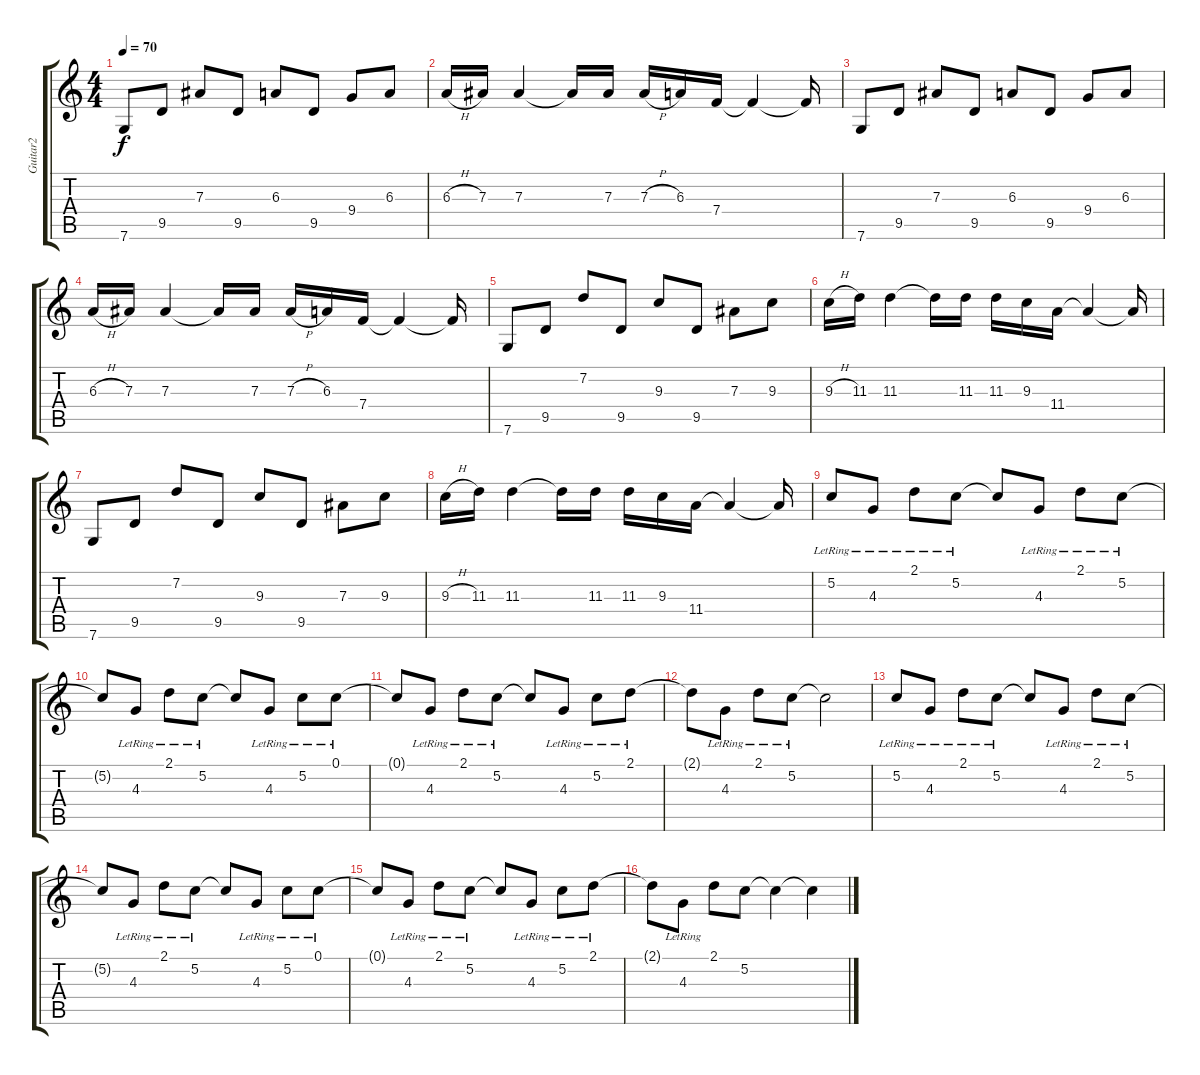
\track ("Guitar2" "Guitar2") {instrument distortionguitar}
\staff {score tabs}
\tuning (C4 G3 Eb3 Bb2 F2 C2) {hide}
\ts (4 4)
\tempo 70
\clef g2
\ks c
7.6.8{dy f instrument distortionguitar} 9.5.8 7.3.8 9.5.8 6.3.8 9.5.8 9.4.8 6.3.8 |
6.3{h}.16 7.3.16 7.3.4 7.3{t}.16 7.3.16 7.3{h}.16 6.3.16 7.4.16 7.4{t}.4 7.4{t}.16 |
7.6.8 9.5.8 7.3.8 9.5.8 6.3.8 9.5.8 9.4.8 6.3.8 |
6.3{h}.16 7.3.16 7.3.4 7.3{t}.16 7.3.16 7.3{h}.16 6.3.16 7.4.16 7.4{t}.4 7.4{t}.16 |
7.6.8 9.5.8 7.2.8 9.5.8 9.3.8 9.5.8 7.3.8 9.3.8 |
9.3{h}.16 11.3.16 11.3.4 11.3{t}.16 11.3.16 11.3.16 9.3.16 11.4.16 11.4{t}.4 11.4{t}.16 |
7.6.8 9.5.8 7.2.8 9.5.8 9.3.8 9.5.8 7.3.8 9.3.8 |
9.3{h}.16 11.3.16 11.3.4 11.3{t}.16 11.3.16 11.3.16 9.3.16 11.4.16 11.4{t}.4 11.4{t}.16 |
5.2{lr}.8 4.3{lr}.8 2.1{lr}.8 5.2{lr}.8 5.2{t}.8 4.3{lr}.8 2.1{lr}.8 5.2{lr}.8 |
5.2{t}.8 4.3{lr}.8 2.1{lr}.8 5.2{lr}.8 5.2{t}.8 4.3{lr}.8 5.2{lr}.8 0.1{lr}.8 |
0.1{t}.8 4.3{lr}.8 2.1{lr}.8 5.2{lr}.8 5.2{t}.8 4.3{lr}.8 5.2{lr}.8 2.1{lr}.8 |
2.1{t}.8 4.3{lr}.8 2.1{lr}.8 5.2{lr}.8 5.2{t}.2 |
5.2{lr}.8 4.3{lr}.8 2.1{lr}.8 5.2{lr}.8 5.2{t}.8 4.3{lr}.8 2.1{lr}.8 5.2{lr}.8 |
5.2{t}.8 4.3{lr}.8 2.1{lr}.8 5.2{lr}.8 5.2{t}.8 4.3{lr}.8 5.2{lr}.8 0.1{lr}.8 |
0.1{t}.8 4.3{lr}.8 2.1{lr}.8 5.2{lr}.8 5.2{t}.8 4.3{lr}.8 5.2{lr}.8 2.1{lr}.8 |
2.1{t}.8 4.3{lr}.8 2.1.8 5.2.8 5.2{t}.4 5.2{t}.4
